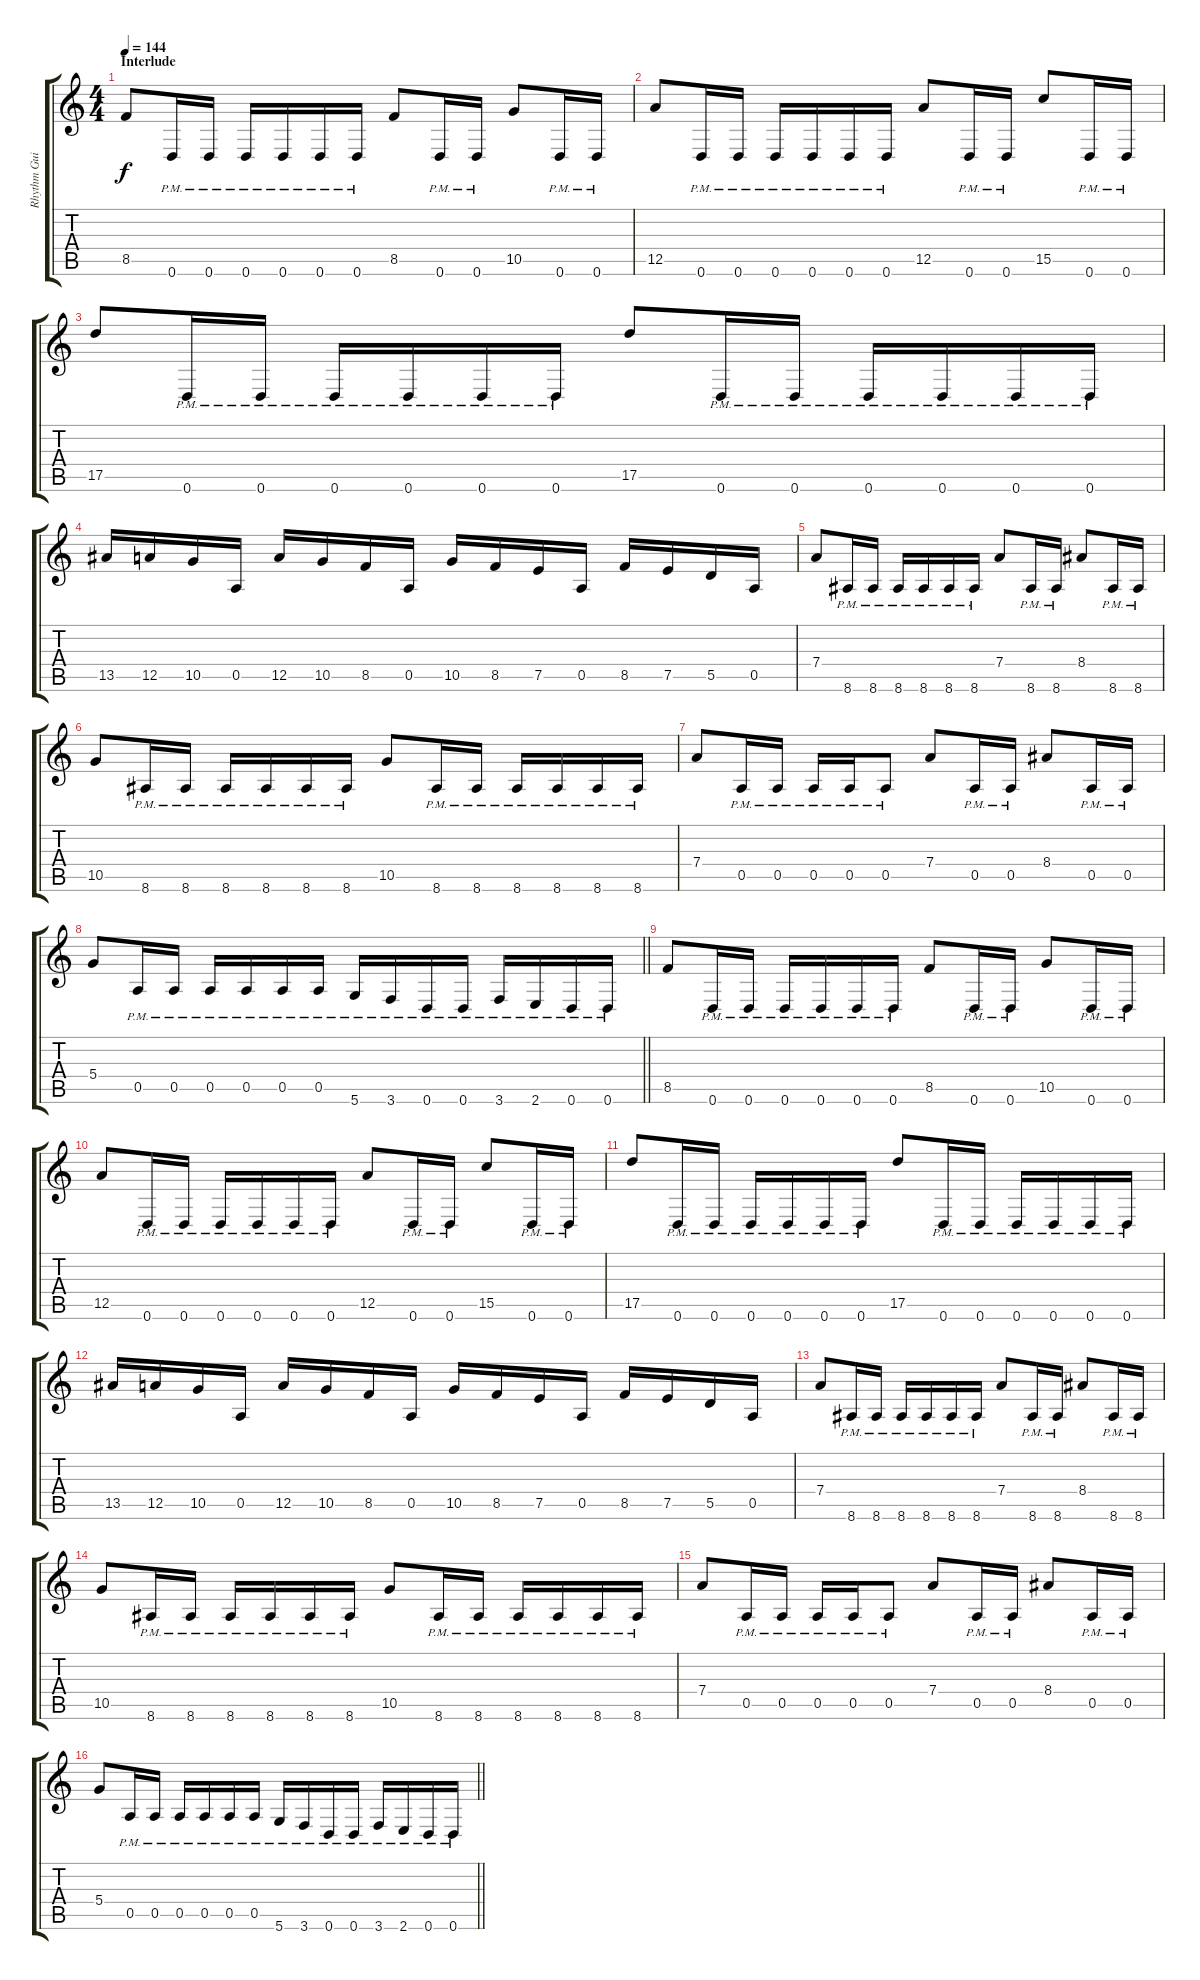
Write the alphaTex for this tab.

\track ("Rhythm Guitar R" "Rhythm Gui") {instrument distortionguitar}
\staff {score tabs}
\tuning (E4 B3 G3 D3 A2 D2) {hide}
\ts (4 4)
\section ("" "Interlude")
\tempo 144
\clef g2
\ks c
8.5.8{dy f} 0.6{pm}.16 0.6{pm}.16 0.6{pm}.16 0.6{pm}.16 0.6{pm}.16 0.6{pm}.16 8.5.8 0.6{pm}.16 0.6{pm}.16 10.5.8 0.6{pm}.16 0.6{pm}.16 |
12.5.8 0.6{pm}.16 0.6{pm}.16 0.6{pm}.16 0.6{pm}.16 0.6{pm}.16 0.6{pm}.16 12.5.8 0.6{pm}.16 0.6{pm}.16 15.5.8 0.6{pm}.16 0.6{pm}.16 |
17.5.8 0.6{pm}.16 0.6{pm}.16 0.6{pm}.16 0.6{pm}.16 0.6{pm}.16 0.6{pm}.16 17.5.8 0.6{pm}.16 0.6{pm}.16 0.6{pm}.16 0.6{pm}.16 0.6{pm}.16 0.6{pm}.16 |
13.5.16 12.5.16 10.5.16 0.5.16 12.5.16 10.5.16 8.5.16 0.5.16 10.5.16 8.5.16 7.5.16 0.5.16 8.5.16 7.5.16 5.5.16 0.5.16 |
7.4.8 8.6{pm}.16 8.6{pm}.16 8.6{pm}.16 8.6{pm}.16 8.6{pm}.16 8.6{pm}.16 7.4.8 8.6{pm}.16 8.6{pm}.16 8.4.8 8.6{pm}.16 8.6{pm}.16 |
10.5.8 8.6{pm}.16 8.6{pm}.16 8.6{pm}.16 8.6{pm}.16 8.6{pm}.16 8.6{pm}.16 10.5.8 8.6{pm}.16 8.6{pm}.16 8.6{pm}.16 8.6{pm}.16 8.6{pm}.16 8.6{pm}.16 |
7.4.8 0.5{pm}.16 0.5{pm}.16 0.5{pm}.16 0.5{pm}.16 0.5{pm}.8 7.4.8 0.5{pm}.16 0.5{pm}.16 8.4.8 0.5{pm}.16 0.5{pm}.16 |
\barLineRight lightlight
5.4.8 0.5{pm}.16 0.5{pm}.16 0.5{pm}.16 0.5{pm}.16 0.5{pm}.16 0.5{pm}.16 5.6{pm}.16 3.6{pm}.16 0.6{pm}.16 0.6{pm}.16 3.6{pm}.16 2.6{pm}.16 0.6{pm}.16 0.6{pm}.16 |
\section ("" "")
8.5.8 0.6{pm}.16 0.6{pm}.16 0.6{pm}.16 0.6{pm}.16 0.6{pm}.16 0.6{pm}.16 8.5.8 0.6{pm}.16 0.6{pm}.16 10.5.8 0.6{pm}.16 0.6{pm}.16 |
12.5.8 0.6{pm}.16 0.6{pm}.16 0.6{pm}.16 0.6{pm}.16 0.6{pm}.16 0.6{pm}.16 12.5.8 0.6{pm}.16 0.6{pm}.16 15.5.8 0.6{pm}.16 0.6{pm}.16 |
17.5.8 0.6{pm}.16 0.6{pm}.16 0.6{pm}.16 0.6{pm}.16 0.6{pm}.16 0.6{pm}.16 17.5.8 0.6{pm}.16 0.6{pm}.16 0.6{pm}.16 0.6{pm}.16 0.6{pm}.16 0.6{pm}.16 |
13.5.16 12.5.16 10.5.16 0.5.16 12.5.16 10.5.16 8.5.16 0.5.16 10.5.16 8.5.16 7.5.16 0.5.16 8.5.16 7.5.16 5.5.16 0.5.16 |
7.4.8 8.6{pm}.16 8.6{pm}.16 8.6{pm}.16 8.6{pm}.16 8.6{pm}.16 8.6{pm}.16 7.4.8 8.6{pm}.16 8.6{pm}.16 8.4.8 8.6{pm}.16 8.6{pm}.16 |
10.5.8 8.6{pm}.16 8.6{pm}.16 8.6{pm}.16 8.6{pm}.16 8.6{pm}.16 8.6{pm}.16 10.5.8 8.6{pm}.16 8.6{pm}.16 8.6{pm}.16 8.6{pm}.16 8.6{pm}.16 8.6{pm}.16 |
7.4.8 0.5{pm}.16 0.5{pm}.16 0.5{pm}.16 0.5{pm}.16 0.5{pm}.8 7.4.8 0.5{pm}.16 0.5{pm}.16 8.4.8 0.5{pm}.16 0.5{pm}.16 |
\barLineRight lightlight
5.4.8 0.5{pm}.16 0.5{pm}.16 0.5{pm}.16 0.5{pm}.16 0.5{pm}.16 0.5{pm}.16 5.6{pm}.16 3.6{pm}.16 0.6{pm}.16 0.6{pm}.16 3.6{pm}.16 2.6{pm}.16 0.6{pm}.16 0.6{pm}.16
